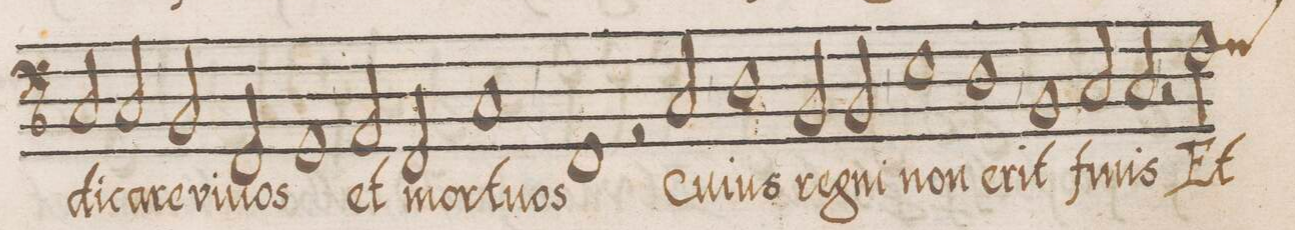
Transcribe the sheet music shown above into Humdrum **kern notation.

**kern	**text
*I"BASSVS	*
*clefF4	*
*k[b-]	*
*met()	*
*M2/1	*
2C/	-di-
2C/	-ca-
=111-	=111-
2BB-/	-re
2FF/	vi-
1GG	-uos
=112-	=112-
2AA/	et
2FF/	mor-
1C	-tu-
=113-	=113-
1FF	-os
2r	.
2C/	cu-
=114-	=114-
1D	-ius
2BB-/	re-
2BB-/	-gni
=115-	=115-
1E	non
1D	e-
=116-	=116-
1BB-	-rit
2C/	fi-
2C/	-nis
=117-	=117-
2r	.
*custos:F	*
2F\	Et
*-	*-
